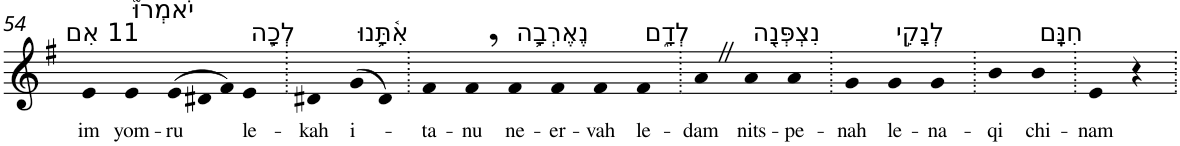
**kern	**text
*part1	*part1
*staff1	*staff1
*I"Piano	*
*I'Pno	*
!!LO:PB:g=z
*clefG2	*
*k[f#]	*
*G:	*
=54	=54
!LO:TX:a:t=11 אִם	!
!	!LO:LY:b
4e	im
!LO:TX:a:t=יֹאמְרוּ֮	!
!	!LO:LY:b
4e	yom-
*Xtuplet	*
!	!LO:LY:b
(>12e	-ru
12d#X	.
12f#)	.
!LO:TX:a:t=לְכָ֪ה	!
!	!LO:LY:b
4e	le-
=55.	=55.
!	!LO:LY:b
4d#X	-kah
!LO:TX:a:t=אִ֫תָּ֥נוּ	!
!	!LO:LY:b
(>8g	i-
8d#)	.
=56.	=56.
!	!LO:LY:b
4f#	-ta-
!	!LO:LY:b
4f#,	-nu
!LO:TX:a:t=נֶאֶרְבָ֥ה	!
!	!LO:LY:b
4f#	ne-
!	!LO:LY:b
4f#	-er-
!	!LO:LY:b
4f#	-vah
!LO:TX:a:t=לְדָ֑ם	!
!	!LO:LY:b
4f#	le-
=57.	=57.
!	!LO:LY:b
4aZ	-dam
!LO:TX:a:t=נִצְפְּנָ֖ה	!
!	!LO:LY:b
4a	nits-
!	!LO:LY:b
4a	-pe-
=58.	=58.
!	!LO:LY:b
4g	-nah
!LO:TX:a:t=לְנָקִ֣י	!
!	!LO:LY:b
4g	le-
!	!LO:LY:b
4g	-na-
=59.	=59.
!	!LO:LY:b
4b	-qi
!LO:TX:a:t=חִנָּֽם	!
!	!LO:LY:b
4b	chi-
=60.	=60.
!	!LO:LY:b
4e	-nam
4r	.
=.	=.
*-	*-
